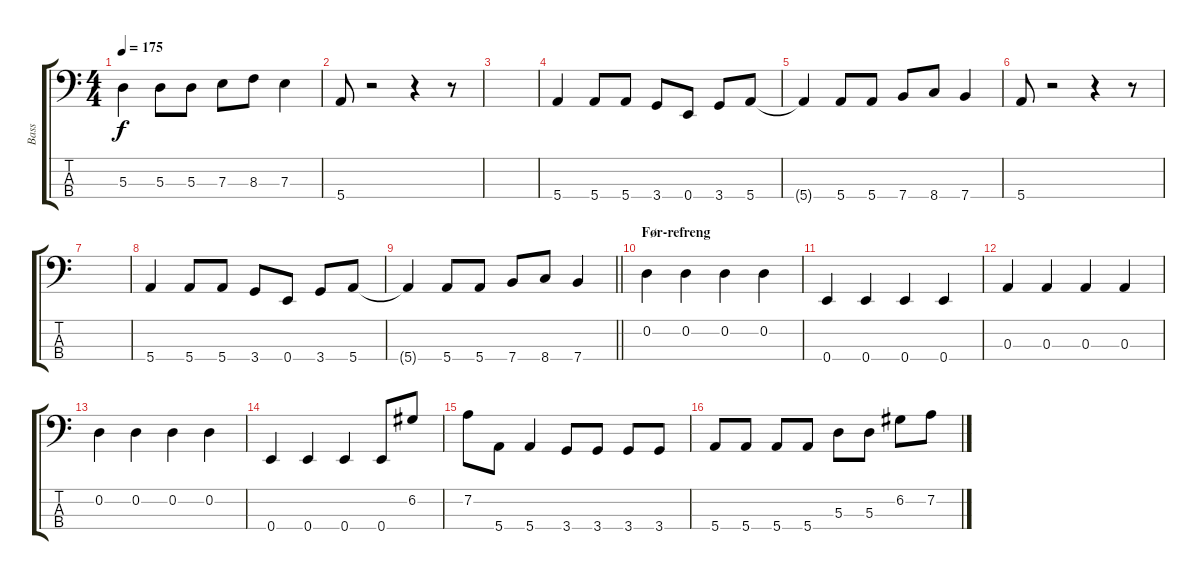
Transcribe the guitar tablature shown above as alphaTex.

\track ("Bass" "Bass") {instrument electricbassfinger}
\staff {score tabs}
\tuning (G2 D2 A1 E1) {hide}
\ts (4 4)
\tempo 175
\clef f4
\ks c
5.3{t}.4{dy f} 5.3.8 5.3.8 7.3.8 8.3.8 7.3.4 |
5.4.8 r.2 r.4 r.8 |
|
5.4.4 5.4.8 5.4.8 3.4.8 0.4.8 3.4.8 5.4.8 |
5.4{t}.4 5.4.8 5.4.8 7.4.8 8.4.8 7.4.4 |
5.4.8 r.2 r.4 r.8 |
|
5.4.4 5.4.8 5.4.8 3.4.8 0.4.8 3.4.8 5.4.8 |
\barLineRight lightlight
5.4{t}.4 5.4.8 5.4.8 7.4.8 8.4.8 7.4.4 |
\section ("" "Før-refreng")
0.2.4 0.2.4 0.2.4 0.2.4 |
0.4.4 0.4.4 0.4.4 0.4.4 |
0.3.4 0.3.4 0.3.4 0.3.4 |
0.2.4 0.2.4 0.2.4 0.2.4 |
0.4.4 0.4.4 0.4.4 0.4.8 6.2.8 |
7.2.8 5.4.8 5.4.4 3.4.8 3.4.8 3.4.8 3.4.8 |
5.4.8 5.4.8 5.4.8 5.4.8 5.3.8 5.3.8 6.2.8 7.2.8
